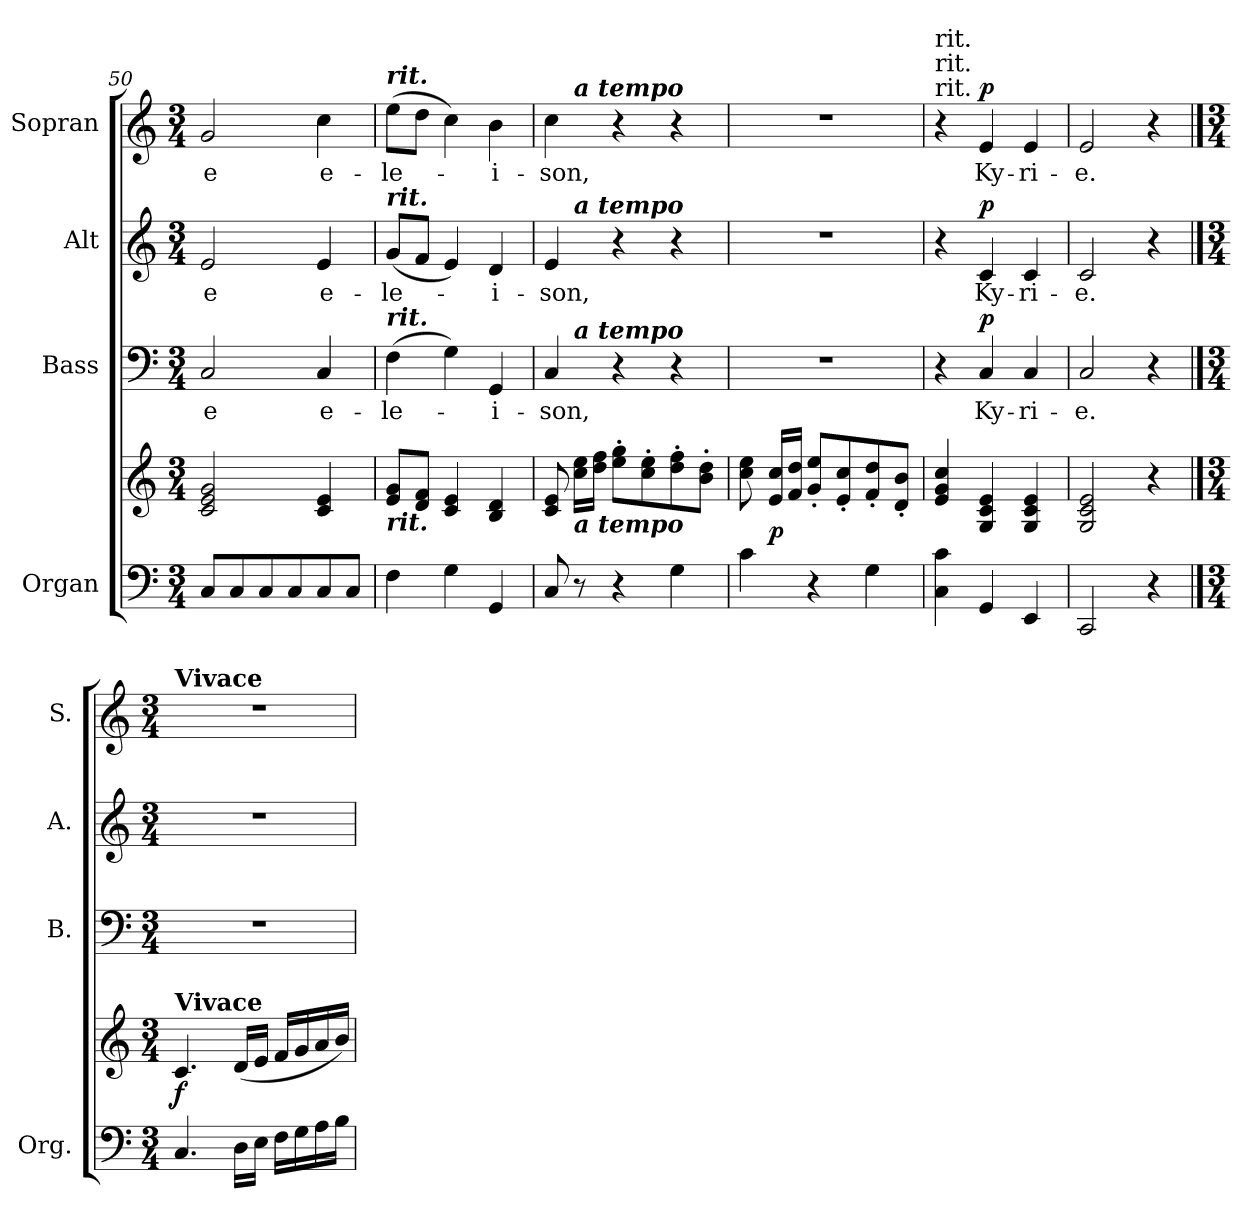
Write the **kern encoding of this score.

**kern	**kern	**dynam	**kern	**text	**dynam	**kern	**text	**dynam	**kern	**text	**dynam
*part4	*part4	*part4	*part3	*part3	*part3	*part2	*part2	*part2	*part1	*part1	*part1
*staff5	*staff4	*staff4/5	*staff3	*staff3	*staff3	*staff2	*staff2	*staff2	*staff1	*staff1	*staff1
*I"Organ	*	*	*I"Bass	*	*	*I"Alt	*	*	*I"Sopran	*	*
*I'Org.	*	*	*I'B.	*	*	*I'A.	*	*	*I'S.	*	*
*clefF4	*clefG2	*	*clefF4	*	*	*clefG2	*	*	*clefG2	*	*
*k[]	*k[]	*	*k[]	*	*	*k[]	*	*	*k[]	*	*
*C:	*C:	*	*C:	*	*	*C:	*	*	*C:	*	*
*M3/4	*M3/4	*	*M3/4	*	*	*M3/4	*	*	*M3/4	*	*
=50	=50	=50	=50	=50	=50	=50	=50	=50	=50	=50	=50
!	!	!	!	!LO:LY:b:color=#000000	!	!	!	!	!	!	!
!	!	!	!	!	!	!	!LO:LY:b:color=#000000	!	!	!	!
!	!	!	!	!	!	!	!	!	!	!LO:LY:b:color=#000000	!
8Ci/L	2ci/ 2ei 2gi	.	2Ci/	-e	.	2ei/	-e	.	2gi/	-e	.
8Ci/	.	.	.	.	.	.	.	.	.	.	.
8Ci/	.	.	.	.	.	.	.	.	.	.	.
8Ci/	.	.	.	.	.	.	.	.	.	.	.
!	!	!	!	!LO:LY:b:color=#000000	!	!	!	!	!	!	!
!	!	!	!	!	!	!	!LO:LY:b:color=#000000	!	!	!	!
!	!	!	!	!	!	!	!	!	!	!LO:LY:b:color=#000000	!
8Ci/	4ci/ 4ei	.	4Ci/	e-	.	4ei/	e-	.	4cci\	e-	.
8Ci/J	.	.	.	.	.	.	.	.	.	.	.
=51	=51	=51	=51	=51	=51	=51	=51	=51	=51	=51	=51
!	!	!	!	!LO:LY:b:color=#000000	!	!	!	!	!	!	!
!	!	!	!	!	!	!	!LO:LY:b:color=#000000	!	!	!	!
!	!	!	!	!	!	!	!	!	!LO:TX:a:Bi:t=rit.	!	!
!	!	!	!	!	!	!LO:TX:a:Bi:t=rit.	!	!	!	!	!
!	!	!	!LO:TX:a:Bi:t=rit.	!	!	!	!	!	!	!	!
!	!LO:TX:b:Bi:t=rit.	!	!	!	!	!	!	!	!	!	!
!	!	!	!	!	!	!	!	!	!	!LO:LY:b:color=#000000	!
4Fi\	8ei/ 8giL	.	(4Fi\	-le-	.	(8gi/L	-le-	.	(8eei\L	-le-	.
.	8di/ 8fiJ	.	.	.	.	8fi/J	.	.	8ddi\J	.	.
4Gi\	4ci/ 4ei	.	4Gi\)	.	.	4ei/)	.	.	4cci\)	.	.
!	!	!	!	!LO:LY:b:color=#000000	!	!	!	!	!	!	!
!	!	!	!	!	!	!	!LO:LY:b:color=#000000	!	!	!	!
!	!	!	!	!	!	!	!	!	!	!LO:LY:b:color=#000000	!
4GGi/	4Bi/ 4di	.	4GGi/	-i-	.	4di/	-i-	.	4bi\	-i-	.
=52	=52	=52	=52	=52	=52	=52	=52	=52	=52	=52	=52
!	!	!	!	!LO:LY:b:color=#000000	!	!	!	!	!	!	!
!	!	!	!	!	!	!	!LO:LY:b:color=#000000	!	!	!	!
!	!	!	!	!	!	!	!	!	!	!LO:LY:b:color=#000000	!
*	*	*	*^	*	*	*^	*	*	*^	*	*
8Ci/	8ci/ 8ei	.	4Ci/	8ryy	-son,	.	4ei/	8ryy	-son,	.	4cci\	8ryy	-son,	.
!	!	!	!	!	!	!	!	!	!	!	!	!LO:TX:a:Bi:t=a tempo	!	!
!	!	!	!	!	!	!	!	!LO:TX:a:Bi:t=a tempo	!	!	!	!	!	!
!	!	!	!	!LO:TX:a:Bi:t=a tempo	!	!	!	!	!	!	!	!	!	!
!	!LO:TX:b:Bi:t=a tempo	!	!	!	!	!	!	!	!	!	!	!	!	!
8r	16cci\ 16eeiLL	.	.	2ryy	.	.	.	2ryy	.	.	.	2ryy	.	.
.	16ddi\ 16ffiJJ	.	.	.	.	.	.	.	.	.	.	.	.	.
4r	8eei\' 8ggi'L	.	4r	.	.	.	4r	.	.	.	4r	.	.	.
.	8cci\' 8eei'	.	.	.	.	.	.	.	.	.	.	.	.	.
4Gi\	8ddi\' 8ffi'	.	4r	.	.	.	4r	.	.	.	4r	.	.	.
.	8bi\' 8ddi'J	.	.	8ryy	.	.	.	8ryy	.	.	.	8ryy	.	.
=53	=53	=53	=53	=53	=53	=53	=53	=53	=53	=53	=53	=53	=53	=53
!	!	!	!LO:N:vis=1	!	!	!	!LO:N:vis=1	!	!	!	!LO:N:vis=1	!	!	!
*	*	*	*v	*v	*	*	*	*	*	*	*v	*v	*	*
*	*	*	*	*	*	*v	*v	*	*	*	*	*
4ci\	8cci\ 8eei	.	2.r	.	.	2.r	.	.	2.r	.	.
.	16ei/ 16cciLL	p	.	.	.	.	.	.	.	.	.
.	16fi/ 16ddiJJ	.	.	.	.	.	.	.	.	.	.
4r	8gi/' 8eei'L	.	.	.	.	.	.	.	.	.	.
.	8ei/' 8cci'	.	.	.	.	.	.	.	.	.	.
4Gi\	8fi/' 8ddi'	.	.	.	.	.	.	.	.	.	.
.	8di/' 8bi'J	.	.	.	.	.	.	.	.	.	.
=54	=54	=54	=54	=54	=54	=54	=54	=54	=54	=54	=54
!	!	!	!	!	!	!	!	!	!LO:TX:t=rit.	!	!
!	!	!	!	!	!	!	!	!	!LO:TX:t=rit.	!	!
!	!	!	!	!	!	!	!	!	!LO:TX:t=rit.	!	!
4Ci\ 4ci	4ei/ 4gi 4cci	.	4r	.	.	4r	.	.	4r	.	.
!	!	!	!	!LO:LY:b:color=#000000	!	!	!	!	!	!	!
!	!	!	!	!	!	!	!LO:LY:b:color=#000000	!	!	!	!
!	!	!	!	!	!	!	!	!	!	!LO:LY:b:color=#000000	!
4GGi/	4Gi/ 4ci 4ei	.	4Ci/	Ky-	p	4ci/	Ky-	p	4ei/	Ky-	p
!	!	!	!	!LO:LY:b:color=#000000	!	!	!	!	!	!	!
!	!	!	!	!	!	!	!LO:LY:b:color=#000000	!	!	!	!
!	!	!	!	!	!	!	!	!	!	!LO:LY:b:color=#000000	!
4EEi/	4Gi/ 4ci 4ei	.	4Ci/	-ri-	.	4ci/	-ri-	.	4ei/	-ri-	.
=55	=55	=55	=55	=55	=55	=55	=55	=55	=55	=55	=55
!	!	!	!	!LO:LY:b:color=#000000	!	!	!	!	!	!	!
!	!	!	!	!	!	!	!LO:LY:b:color=#000000	!	!	!	!
!	!	!	!	!	!	!	!	!	!	!LO:LY:b:color=#000000	!
2CCi/	2Gi/ 2ci 2ei	.	2Ci/	-e.	.	2ci/	-e.	.	2ei/	-e.	.
4r	4r	.	4r	.	.	4r	.	.	4r	.	.
!!LO:LB:g=z
==1	==1	==1	==1	==1	==1	==1	==1	==1	==1	==1	==1
*M3/4	*M3/4	*	*M3/4	*	*	*M3/4	*	*	*M3/4	*	*
*	*MM120	*	*	*	*	*	*	*	*MM120	*	*
!	!	!	!	!	!	!	!	!	!LO:TX:a:B:t=Vivace	!	!
!	!LO:TX:a:B:t=Vivace	!	!	!	!	!	!	!	!	!	!
!	!	!	!LO:N:vis=1	!	!	!LO:N:vis=1	!	!	!LO:N:vis=1	!	!
4.Ci/	4.ci/	f	2.r	.	.	2.r	.	.	2.r	.	.
16Di\LL	(16di/LL	.	.	.	.	.	.	.	.	.	.
16Ei\JJ	16ei/JJ	.	.	.	.	.	.	.	.	.	.
16Fi\LL	16fi/LL	.	.	.	.	.	.	.	.	.	.
16Gi\	16gi/	.	.	.	.	.	.	.	.	.	.
16Ai\	16ai/	.	.	.	.	.	.	.	.	.	.
16Bi\JJ	16bi/JJ)	.	.	.	.	.	.	.	.	.	.
=	=	=	=	=	=	=	=	=	=	=	=
*-	*-	*-	*-	*-	*-	*-	*-	*-	*-	*-	*-
